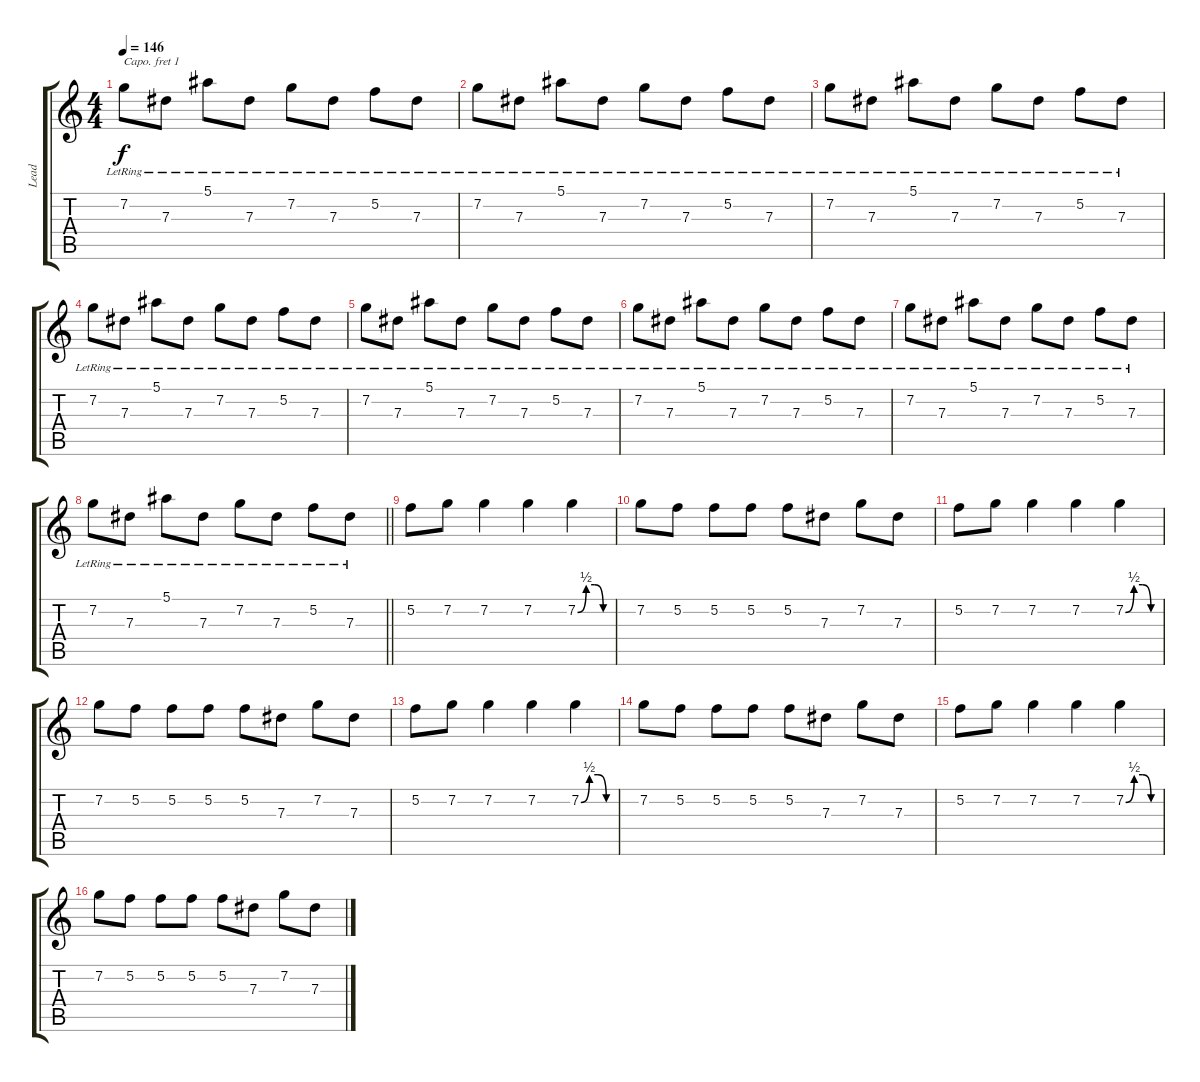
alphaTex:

\track ("Lead " "Lead ") {instrument distortionguitar}
\staff {score tabs}
\capo 1
\tuning (E4 B3 G3 D3 A2 D2) {hide}
\ts (4 4)
\tempo 146
\clef g2
\ks c
7.2{lr}.8{dy f} 7.3{lr}.8 5.1{lr}.8 7.3{lr}.8 7.2{lr}.8 7.3{lr}.8 5.2{lr}.8 7.3{lr}.8 |
7.2{lr}.8 7.3{lr}.8 5.1{lr}.8 7.3{lr}.8 7.2{lr}.8 7.3{lr}.8 5.2{lr}.8 7.3{lr}.8 |
7.2{lr}.8 7.3{lr}.8 5.1{lr}.8 7.3{lr}.8 7.2{lr}.8 7.3{lr}.8 5.2{lr}.8 7.3{lr}.8 |
7.2{lr}.8 7.3{lr}.8 5.1{lr}.8 7.3{lr}.8 7.2{lr}.8 7.3{lr}.8 5.2{lr}.8 7.3{lr}.8 |
7.2{lr}.8 7.3{lr}.8 5.1{lr}.8 7.3{lr}.8 7.2{lr}.8 7.3{lr}.8 5.2{lr}.8 7.3{lr}.8 |
7.2{lr}.8 7.3{lr}.8 5.1{lr}.8 7.3{lr}.8 7.2{lr}.8 7.3{lr}.8 5.2{lr}.8 7.3{lr}.8 |
7.2{lr}.8 7.3{lr}.8 5.1{lr}.8 7.3{lr}.8 7.2{lr}.8 7.3{lr}.8 5.2{lr}.8 7.3{lr}.8 |
\barLineRight lightlight
7.2{lr}.8 7.3{lr}.8 5.1{lr}.8 7.3{lr}.8 7.2{lr}.8 7.3{lr}.8 5.2{lr}.8 7.3{lr}.8 |
5.2.8 7.2.8 7.2.4 7.2.4 7.2{be (custom 0 0 15 2 30 2 45 0 60 0)}.4 |
7.2.8 5.2.8 5.2.8 5.2.8 5.2.8 7.3.8 7.2.8 7.3.8 |
5.2.8 7.2.8 7.2.4 7.2.4 7.2{be (custom 0 0 15 2 30 2 45 0 60 0)}.4 |
7.2.8 5.2.8 5.2.8 5.2.8 5.2.8 7.3.8 7.2.8 7.3.8 |
5.2.8 7.2.8 7.2.4 7.2.4 7.2{be (custom 0 0 15 2 30 2 45 0 60 0)}.4 |
7.2.8 5.2.8 5.2.8 5.2.8 5.2.8 7.3.8 7.2.8 7.3.8 |
5.2.8 7.2.8 7.2.4 7.2.4 7.2{be (custom 0 0 15 2 30 2 45 0 60 0)}.4 |
7.2.8 5.2.8 5.2.8 5.2.8 5.2.8 7.3.8 7.2.8 7.3.8
